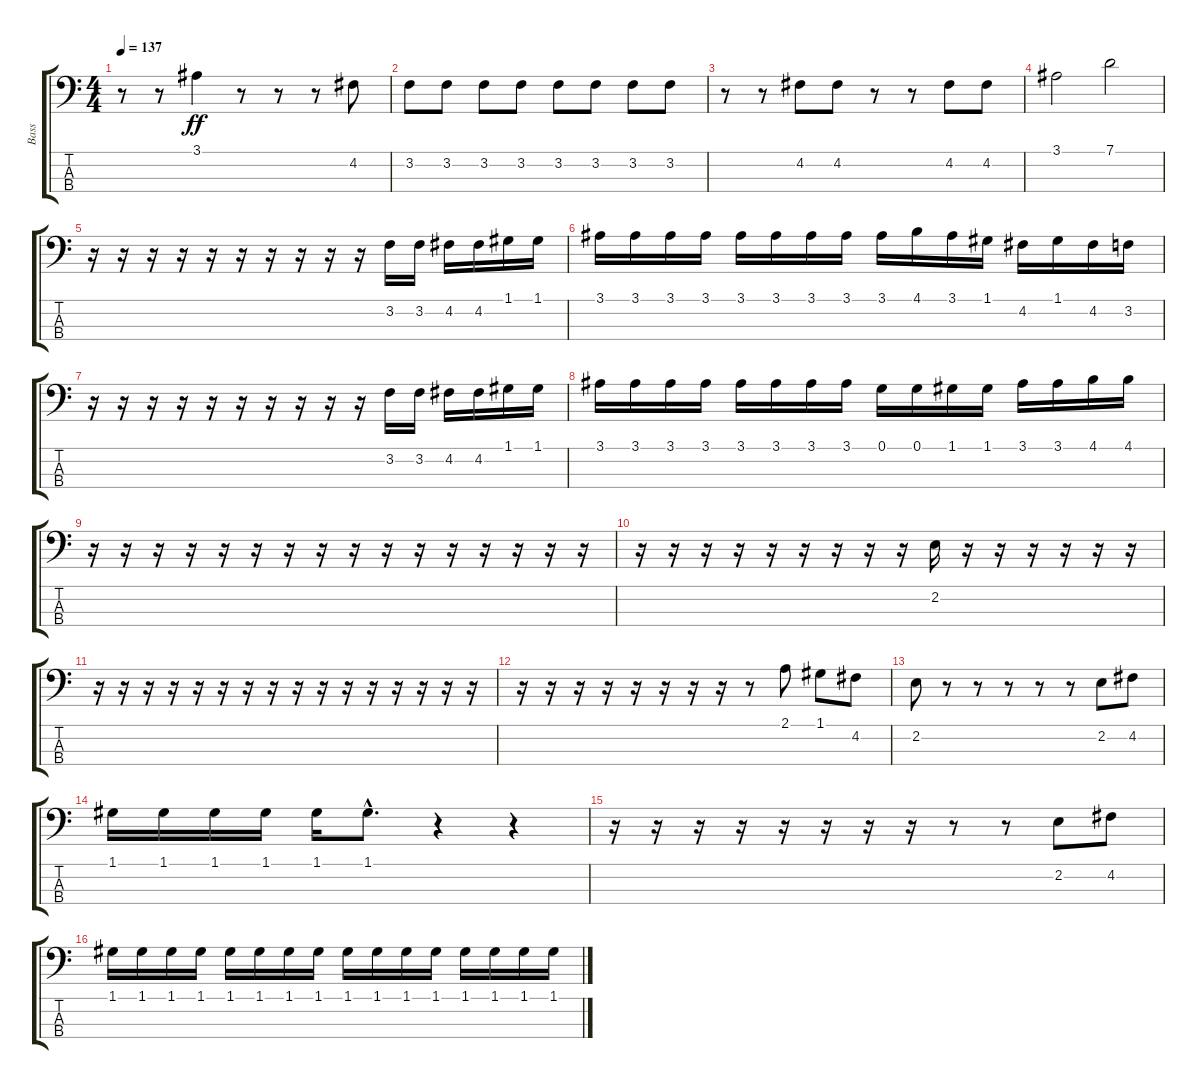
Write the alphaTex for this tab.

\track ("Bass" "Bass") {instrument electricbassfinger}
\staff {score tabs}
\tuning (G2 D2 A1 E1) {hide}
\ts (4 4)
\tempo 137
\clef f4
\ks c
r.8{dy ff} r.8 3.1.4 r.8 r.8 r.8 4.2.8 |
3.2.8 3.2.8 3.2.8 3.2.8 3.2.8 3.2.8 3.2.8 3.2.8 |
r.8 r.8 4.2.8 4.2.8 r.8 r.8 4.2.8 4.2.8 |
3.1.2 7.1.2 |
r.16 r.16 r.16 r.16 r.16 r.16 r.16 r.16 r.16 r.16 3.2.16 3.2.16 4.2.16 4.2.16 1.1.16 1.1.16 |
3.1.16 3.1.16 3.1.16 3.1.16 3.1.16 3.1.16 3.1.16 3.1.16 3.1.16 4.1.16 3.1.16 1.1.16 4.2.16 1.1.16 4.2.16 3.2.16 |
r.16 r.16 r.16 r.16 r.16 r.16 r.16 r.16 r.16 r.16 3.2.16 3.2.16 4.2.16 4.2.16 1.1.16 1.1.16 |
3.1.16 3.1.16 3.1.16 3.1.16 3.1.16 3.1.16 3.1.16 3.1.16 0.1.16 0.1.16 1.1.16 1.1.16 3.1.16 3.1.16 4.1.16 4.1.16 |
r.16 r.16 r.16 r.16 r.16 r.16 r.16 r.16 r.16 r.16 r.16 r.16 r.16 r.16 r.16 r.16 |
r.16 r.16 r.16 r.16 r.16 r.16 r.16 r.16 r.16 2.2.16 r.16 r.16 r.16 r.16 r.16 r.16 |
r.16 r.16 r.16 r.16 r.16 r.16 r.16 r.16 r.16 r.16 r.16 r.16 r.16 r.16 r.16 r.16 |
r.16 r.16 r.16 r.16 r.16 r.16 r.16 r.16 r.8 2.1.8 1.1.8 4.2.8 |
2.2.8 r.8 r.8 r.8 r.8 r.8 2.2.8 4.2.8 |
1.1.16 1.1.16 1.1.16 1.1.16 1.1.16 1.1{hac}.8{d} r.4 r.4 |
r.16 r.16 r.16 r.16 r.16 r.16 r.16 r.16 r.8 r.8 2.2.8 4.2.8 |
1.1.16 1.1.16 1.1.16 1.1.16 1.1.16 1.1.16 1.1.16 1.1.16 1.1.16 1.1.16 1.1.16 1.1.16 1.1.16 1.1.16 1.1.16 1.1.16
